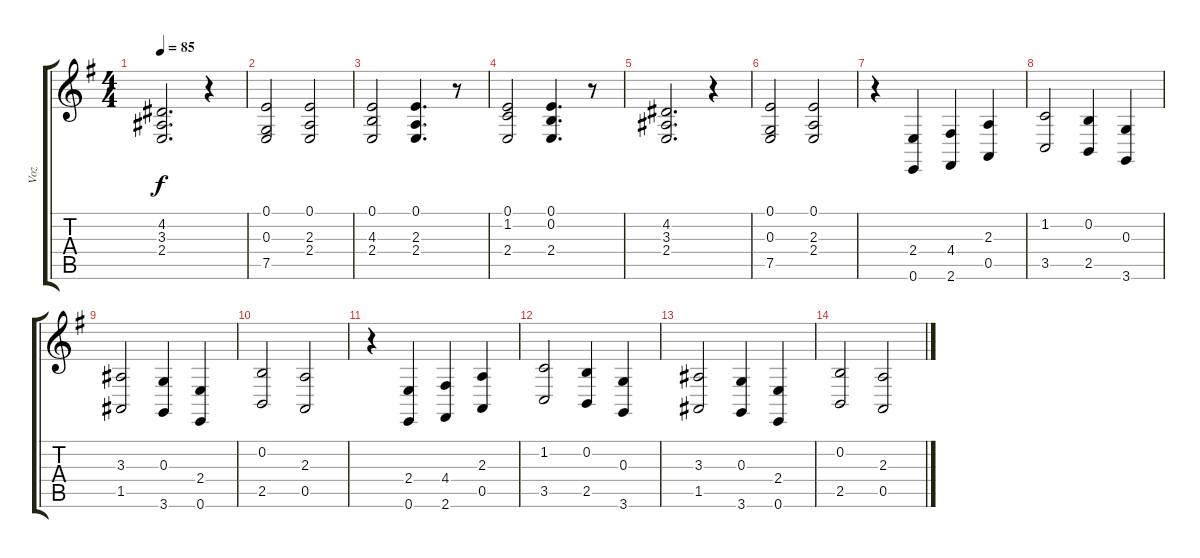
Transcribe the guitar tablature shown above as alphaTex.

\track ("Voz" "Voz") {instrument choiraahs}
\staff {score tabs}
\tuning (E4 B3 G3 D3 A2 E2) {hide}
\ts (4 4)
\tempo 85
\clef g2
\ks g
(4.2 3.3 2.4).2{d dy f} r.4 |
(0.1 0.3 7.5).2 (0.1 2.3 2.4).2 |
(0.1 4.3 2.4).2 (0.1 2.3 2.4).4{d} r.8 |
(0.1 1.2 2.4).2 (0.1 0.2 2.4).4{d} r.8 |
(4.2 3.3 2.4).2{d} r.4 |
(0.1 0.3 7.5).2 (0.1 2.3 2.4).2 |
r.4 (2.4 0.6).4 (4.4 2.6).4 (2.3 0.5).4 |
(1.2 3.5).2 (0.2 2.5).4 (0.3 3.6).4 |
(3.3 1.5).2 (0.3 3.6).4 (2.4 0.6).4 |
(0.2 2.5).2 (2.3 0.5).2 |
r.4 (2.4 0.6).4 (4.4 2.6).4 (2.3 0.5).4 |
(1.2 3.5).2 (0.2 2.5).4 (0.3 3.6).4 |
(3.3 1.5).2 (0.3 3.6).4 (2.4 0.6).4 |
(0.2 2.5).2 (2.3 0.5).2
